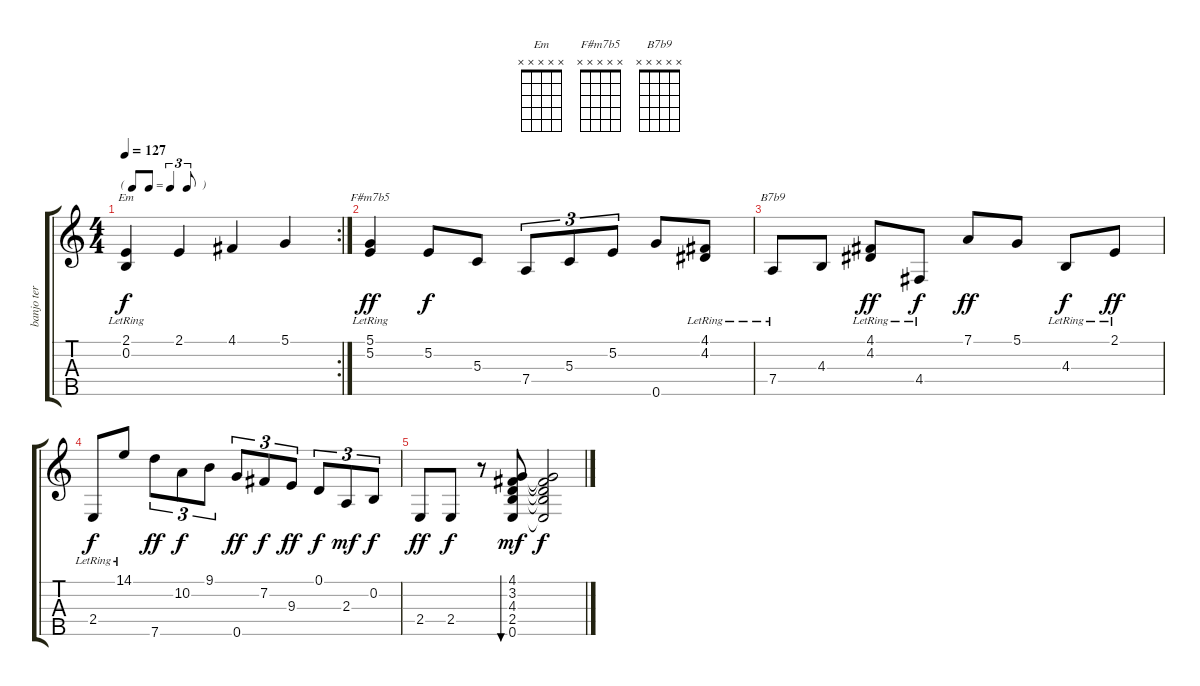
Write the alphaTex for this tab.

\track ("banjo ter" "banjo ter") {instrument shamisen}
\staff {score tabs}
\tuning (D4 B3 G3 D3 G4) {hide}
\chord ("Em" x x x x x) {firstfret 0}
\chord ("F#m7b5" x x x x x) {firstfret 0}
\chord ("B7b9" x x x x x) {firstfret 0}
\rc 2
\ts (4 4)
\tf triplet8th
\tempo 127
\clef g2
\ks c
(2.1 0.2{lr}).4{ch "Em" dy f} 2.1.4 4.1.4 5.1.4 |
(5.1{lr} 5.2).4{ch "F#m7b5" dy ff} 5.2.8{dy f} 5.3.8 7.4.8{tu (3 2)} 5.3.8{tu (3 2)} 5.2.8{tu (3 2)} 0.5.8 (4.1{lr} 4.2).8 |
7.4{lr}.8{ch "B7b9"} 4.3.8 (4.1{lr} 4.2).8{dy ff} 4.4{lr}.8{dy f} 7.1.8{dy ff} 5.1.8 4.3{lr}.8{dy f} 2.1{lr}.8{dy ff} |
2.4{lr}.8{dy f} 14.1{lr}.8 7.5.8{tu (3 2) dy ff} 10.2.8{tu (3 2) dy f} 9.1.8{tu (3 2)} 0.5.8{tu (3 2) dy ff} 7.2.8{tu (3 2) dy f} 9.3.8{tu (3 2) dy ff} 0.1.8{tu (3 2) dy f} 2.3.8{tu (3 2) dy mf} 0.2.8{tu (3 2) dy f} |
2.4.8{dy ff} 2.4.8{dy f} r.8 (4.1 3.2 4.3 2.4 0.5).8{bu 60 dy mf} (4.1{t} 3.2{t} 4.3{t} 2.4{t} 0.5{t}).2{dy f}
